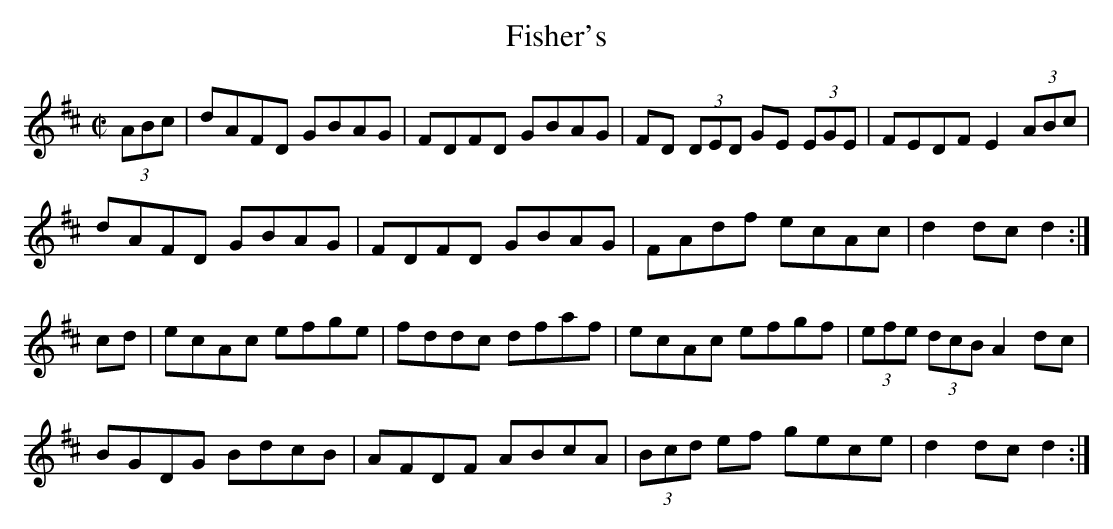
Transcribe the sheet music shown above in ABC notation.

X:1
T:Fisher's
M:C|
L:1/8
K:D Major
(3ABc|dAFD GBAG|FDFD GBAG|FD (3DED GE (3EGE|FEDF E2 (3ABc|!
dAFD GBAG|FDFD GBAG|FAdf ecAc|d2dc d2:|!
cd|ecAc efge|fddc dfaf|ecAc efgf|(3efe (3dcB A2dc|!
BGDG BdcB|AFDF ABcA|(3Bcd ef gece|d2dc d2:|!
